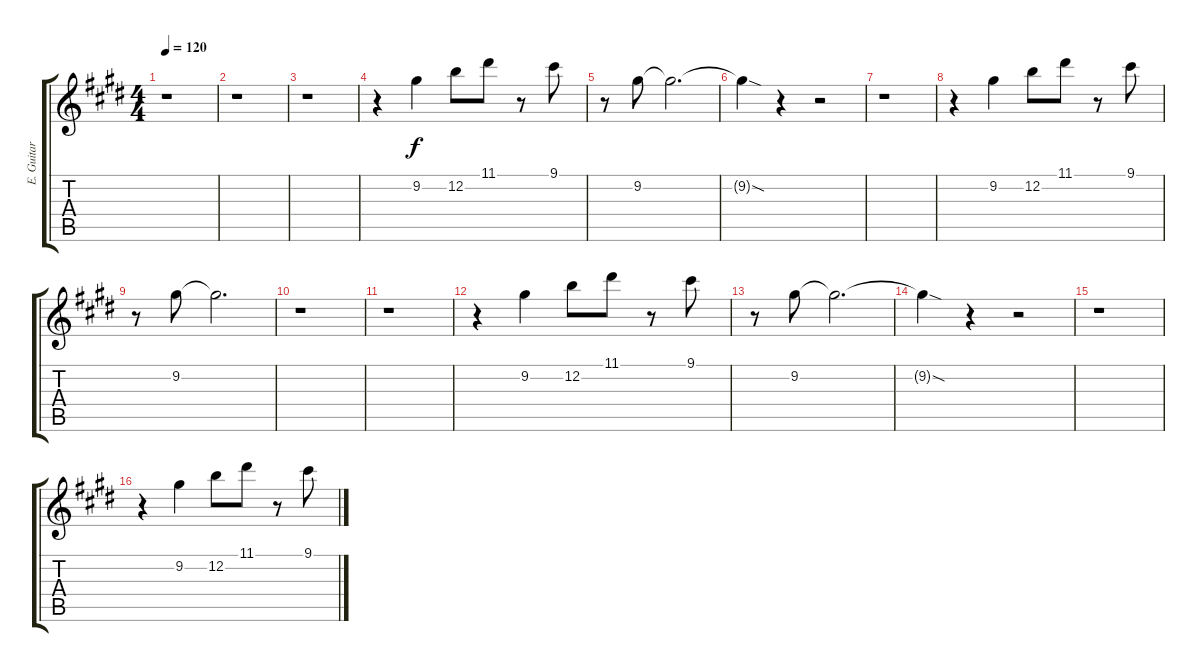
\track ("E. Guitar III" "E. Guitar ") {instrument overdrivenguitar}
\staff {score tabs}
\tuning (E4 B3 G3 D3 A2 E2) {hide}
\ts (4 4)
\tempo 120
\clef g2
\ks e
r.1{dy fff} |
r.1 |
r.1 |
r.4 9.2.4{dy f} 12.2.8 11.1.8 r.8 9.1.8 |
r.8 9.2.8 9.2{t}.2{d} |
9.2{sod t}.4 r.4 r.2 |
r.1 |
r.4 9.2.4 12.2.8 11.1.8 r.8 9.1.8 |
r.8 9.2.8 9.2{t}.2{d} |
r.1 |
r.1 |
r.4 9.2.4 12.2.8 11.1.8 r.8 9.1.8 |
r.8 9.2.8 9.2{t}.2{d} |
9.2{sod t}.4 r.4 r.2 |
r.1 |
r.4 9.2.4 12.2.8 11.1.8 r.8 9.1.8
